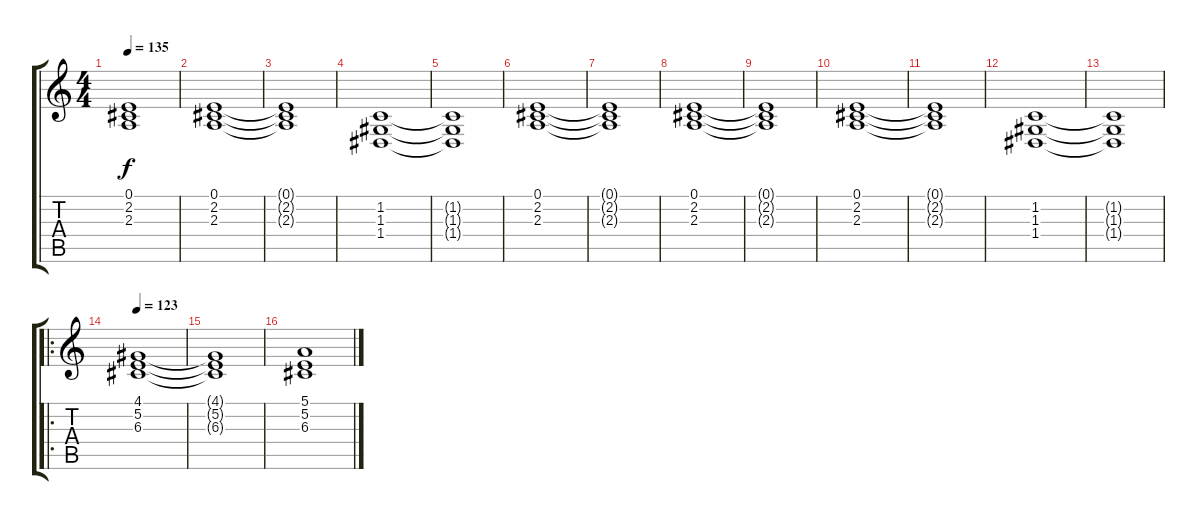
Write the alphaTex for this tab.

\track "" {instrument synthstrings1}
\staff {score tabs}
\tuning (E4 B3 G3 D3 A2 E2) {hide}
\ts (4 4)
\tempo 135
\clef g2
\ks c
(0.1{t} 2.2{t} 2.3{t}).1{dy f} |
(0.1 2.2 2.3).1 |
(0.1{t} 2.2{t} 2.3{t}).1 |
(1.2 1.3 1.4).1 |
(1.2{t} 1.3{t} 1.4{t}).1 |
(0.1 2.2 2.3).1 |
(0.1{t} 2.2{t} 2.3{t}).1 |
(0.1 2.2 2.3).1 |
(0.1{t} 2.2{t} 2.3{t}).1 |
(0.1 2.2 2.3).1 |
(0.1{t} 2.2{t} 2.3{t}).1 |
(1.2 1.3 1.4).1 |
(1.2{t} 1.3{t} 1.4{t}).1 |
\ro
\tempo 123
(4.1 5.2 6.3).1 |
(4.1{t} 5.2{t} 6.3{t}).1 |
(5.1 5.2 6.3).1
